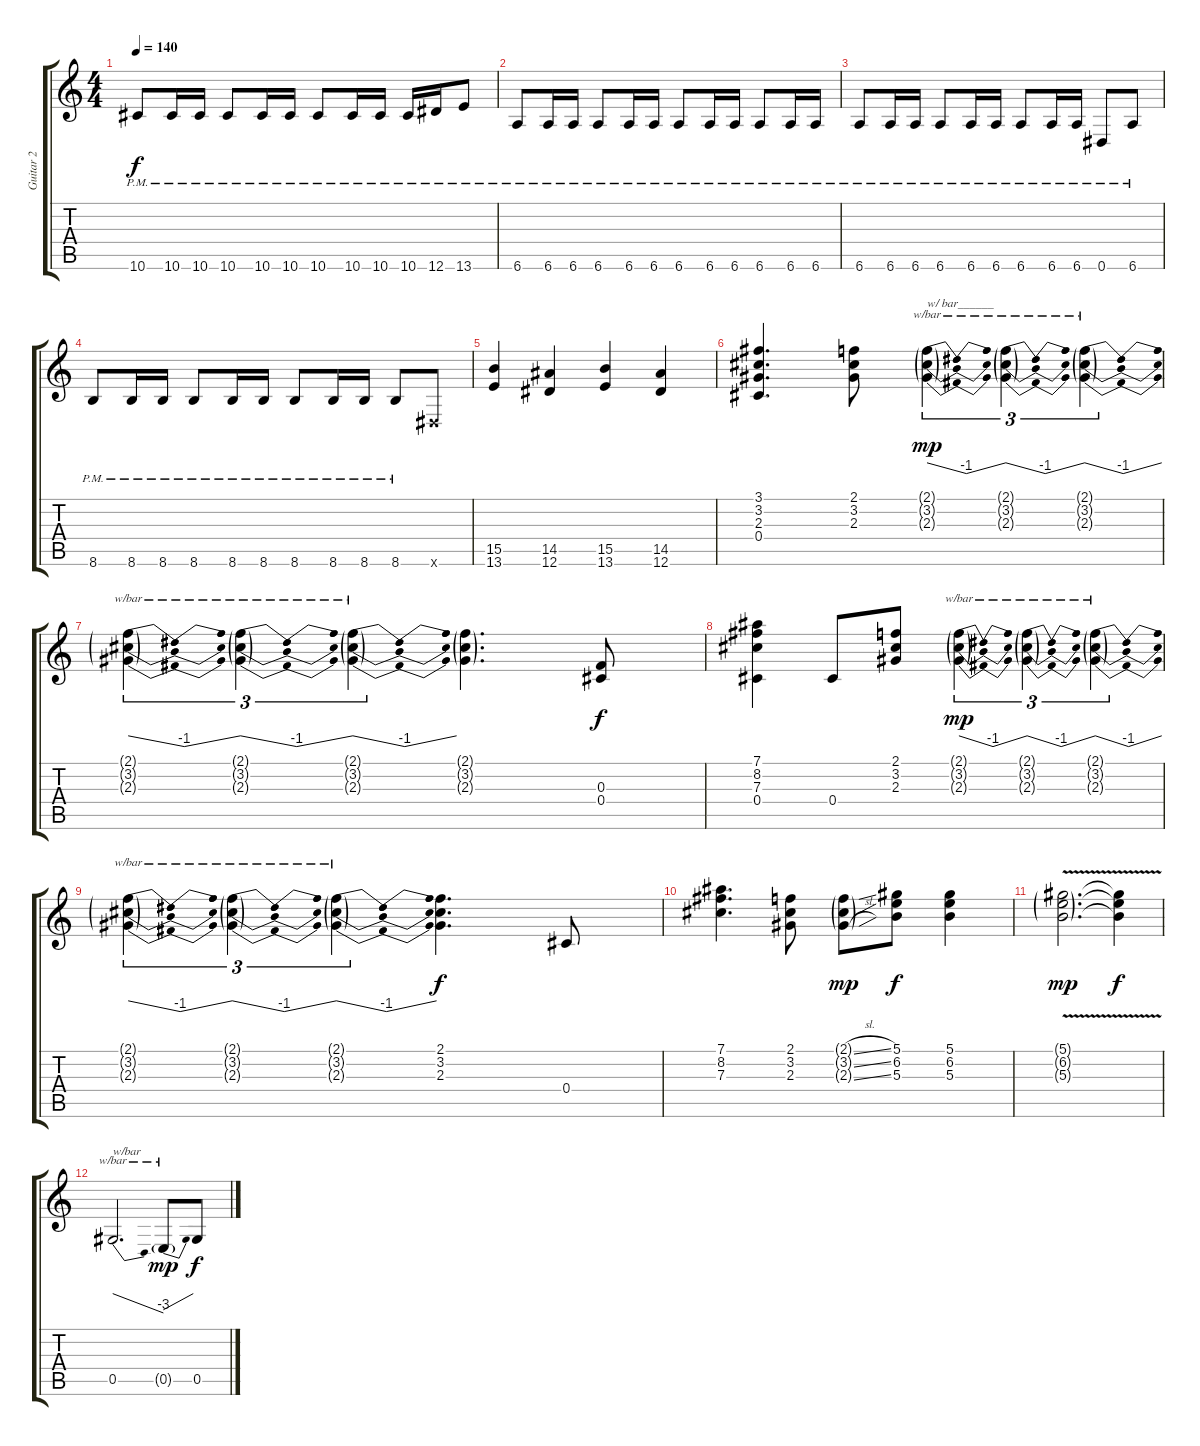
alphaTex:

\track ("Guitar 2" "Guitar 2") {instrument distortionguitar}
\staff {score tabs}
\tuning (Eb4 Bb3 Gb3 Db3 Ab2 Eb2) {hide}
\ts (4 4)
\tempo 140
\clef g2
\ks c
10.6{pm}.8{dy f} 10.6{pm}.16 10.6{pm}.16 10.6{pm}.8 10.6{pm}.16 10.6{pm}.16 10.6{pm}.8 10.6{pm}.16 10.6{pm}.16 10.6{pm}.16 12.6{pm}.16 13.6{pm}.8 |
6.6{pm}.8 6.6{pm}.16 6.6{pm}.16 6.6{pm}.8 6.6{pm}.16 6.6{pm}.16 6.6{pm}.8 6.6{pm}.16 6.6{pm}.16 6.6{pm}.8 6.6{pm}.16 6.6{pm}.16 |
6.6{pm}.8 6.6{pm}.16 6.6{pm}.16 6.6{pm}.8 6.6{pm}.16 6.6{pm}.16 6.6{pm}.8 6.6{pm}.16 6.6{pm}.16 0.6{pm}.8 6.6{pm}.8 |
8.6{pm}.8 8.6{pm}.16 8.6{pm}.16 8.6{pm}.8 8.6{pm}.16 8.6{pm}.16 8.6{pm}.8 8.6{pm}.16 8.6{pm}.16 8.6{pm}.8 0.6{x}.8 |
(15.5 13.6).4 (14.5 12.6).4 (15.5 13.6).4 (14.5 12.6).4 |
(3.1 3.2 2.3 0.4).4{d} (2.1 3.2 2.3).8 (2.1{g} 3.2{g} 2.3{g}).4{tu (3 2) tbe (dip default 0 0 30 -4 60 0) txt "w/ bar______" dy mp} (2.1{g} 3.2{g} 2.3{g}).4{tu (3 2) tbe (dip default 0 0 30 -4 60 0)} (2.1{g} 3.2{g} 2.3{g}).4{tu (3 2) tbe (dip default 0 0 30 -4 60 0)} |
(2.1{g} 3.2{g} 2.3{g}).4{tu (3 2) tbe (dip default 0 0 30 -4 60 0)} (2.1{g} 3.2{g} 2.3{g}).4{tu (3 2) tbe (dip default 0 0 30 -4 60 0)} (2.1{g} 3.2{g} 2.3{g}).4{tu (3 2) tbe (dip default 0 0 30 -4 60 0)} (2.1{g} 3.2{g} 2.3{g}).4{d} (0.3 0.4).8{dy f} |
(7.1 8.2 7.3 0.4).4 0.4.8 (2.1 3.2 2.3).8 (2.1{g} 3.2{g} 2.3{g}).4{tu (3 2) tbe (dip default 0 0 30 -4 60 0) dy mp} (2.1{g} 3.2{g} 2.3{g}).4{tu (3 2) tbe (dip default 0 0 30 -4 60 0)} (2.1{g} 3.2{g} 2.3{g}).4{tu (3 2) tbe (dip default 0 0 30 -4 60 0)} |
(2.1{g} 3.2{g} 2.3{g}).4{tu (3 2) tbe (dip default 0 0 30 -4 60 0)} (2.1{g} 3.2{g} 2.3{g}).4{tu (3 2) tbe (dip default 0 0 30 -4 60 0)} (2.1{g} 3.2{g} 2.3{g}).4{tu (3 2) tbe (dip default 0 0 30 -4 60 0)} (2.1 3.2 2.3).4{d dy f} 0.4.8 |
(7.1 8.2 7.3).4{d} (2.1 3.2 2.3).8 (2.1{sl g} 3.2{sl g} 2.3{sl g}).8{dy mp} (5.1 6.2 5.3).8{dy f} (5.1 6.2 5.3).4 |
(5.1{v g} 6.2{v g} 5.3{v g}).2{d dy mp} (5.1{t} 6.2{t} 5.3{t}).4{dy f} |
0.5.2{d tbe (dive default 0 0 60 -12) txt "w/bar"} 0.5{g}.8{tbe (dive default 0 -8 60 0) dy mp} 0.5.8{dy f}
